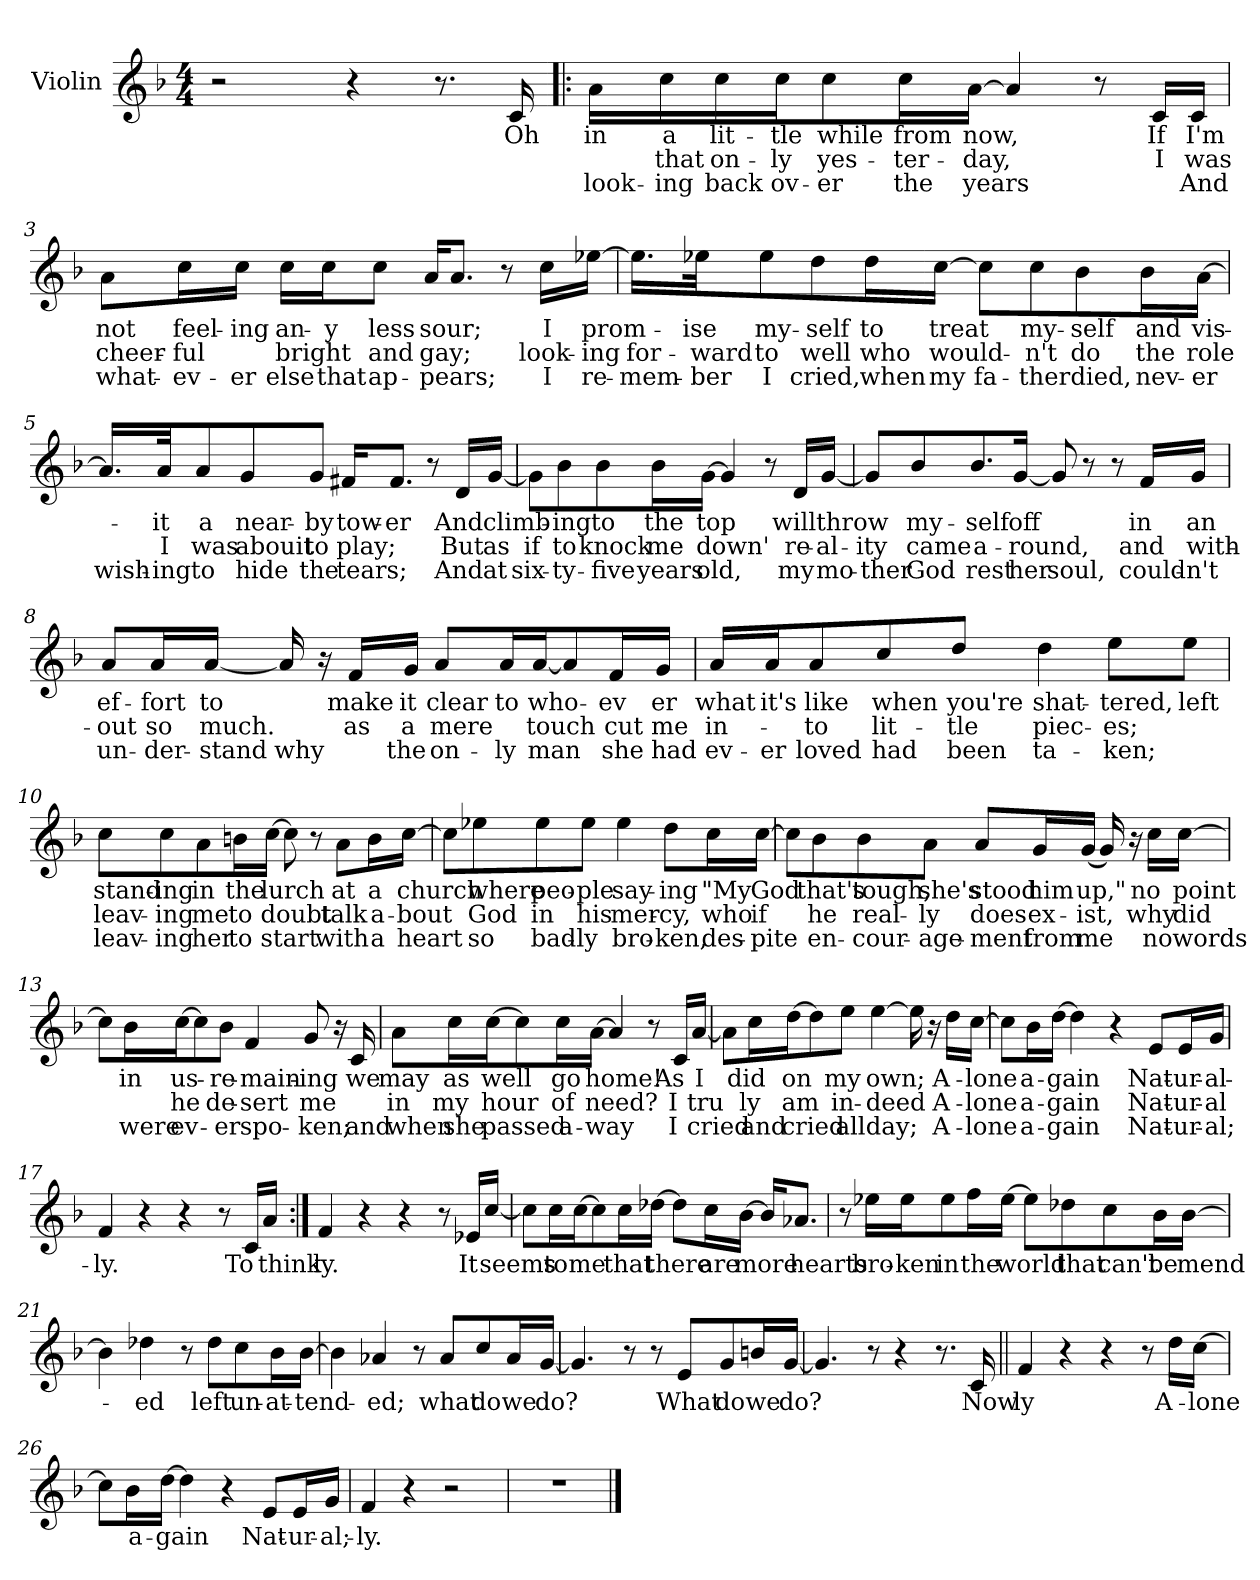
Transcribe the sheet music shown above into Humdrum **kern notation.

**kern	**text	**text	**text
*part1	*part1	*part1	*part1
*staff1	*staff1	*staff1	*staff1
*I"Violin	*	*	*
*I'Vln	*	*	*
*clefG2	*	*	*
*k[b-]	*	*	*
*F:	*	*	*
*M4/4	*	*	*
=1	=1	=1	=1
2r	.	.	.
4r	.	.	.
8.r	.	.	.
16c/	Oh	.	.
=2!|:	=2!|:	=2!|:	=2!|:
16a\LL	in	.	look-
16cc\	a	-that	-ing
16cc\	lit-	on-	back
16cc\J	-tle	-ly	ov-
8cc\	while	yes-	-er
16cc\L	from	-ter-	the
[16a\JJ	now,	-day,	years
4a/]	.	.	.
8r	.	.	.
16c/LL	If	I	.
16c/JJ	I'm	was	And
!!LO:LB:g=z
=3	=3	=3	=3
8a\L	not	cheer-	what-
16cc\L	feel-	-ful	-ev-
16cc\JJ	-ing	.	-er
16cc\LL	an-	bright	else
16cc\J	-y	.	that
8cc\J	less	and	ap-
16a/KL	sour;	gay;	-pears;
8.a/J	.	.	.
8r	.	.	.
16cc\LL	I	look-	I
[16ee-X\JJ	prom-	-ing	re-
=4	=4	=4	=4
16.ee-\LL]	.	for-	-mem-
32ee-X\JK	-ise	-ward	-ber
8ee-\	my-	to	I
8dd\	-self	well	cried,
16dd\L	to	who	when
[16cc\JJ	treat	would-	my
8cc\L]	.	.	fa-
8cc\	my-	-n't	-ther
8b-\	-self	do	died,
16b-\L	and	the	nev-
[16a\JJ	vis-	role	-er
!!LO:LB:g=z
=5	=5	=5	=5
16.a/LL]	.	.	wish-
32a/JK	-it	I	-ing
8a/	a	was	to
8g/	near-	abouit	hide
8g/J	-by	to	the
16f#X/KL	tow-	play;	tears;
8.f#/J	-er	.	.
8r	.	.	.
16d/LL	And	But	And
[16g/JJ	climb-	as	at
=6	=6	=6	=6
8g\L]	.	if	six-
8b-\	-ing	to	-ty-
8b-\	to	knock	-five
16b-\L	the	me	years
[16g\JJ	top	down'	old,
4g/]	.	.	.
8r	.	.	.
16d/LL	will	re-	my
[16g/JJ	throw	-al-	mo-
!!LO:LB:g=z
=7	=7	=7	=7
8g/L]	.	-ity	ther
8b-/	my-	came	God
8.b-/	-self	a-	rest
[16g/Jk	off	-round,	her
8g/]	.	.	soul,
8r	.	.	.
8r	.	.	.
16f/LL	in	and	could-
16g/JJ	an	with-	-n't
=8	=8	=8	=8
8a/L	ef-	-out	un-
16a/L	-fort	so	-der-
[16a/JJ	to	much.	-stand
16a/]	.	.	why
16r	.	.	.
16f/LL	make	as	.
16g/JJ	it	a	the
8a/L	clear	mere	on-
16a/L	to	.	-ly
[16a/J	who-	touch	man
8a/]	.	.	.
16f/L	-ev	cut	she
16g/JJ	er	me	had
!!LO:LB:g=z
=9	=9	=9	=9
16a/LL	what	in-	ev-
16a/J	it's	.	-er
8a/	like	-to	loved
8cc/	when	lit-	had
8dd/J	you're	-tle	been
4dd\	shat-	piec-	ta-
8ee\L	-tered,	-es;	-ken;
8ee\J	left	.	.
=10	=10	=10	=10
8cc\L	stand-	leav-	leav-
8cc\	-ing	-ing	-ing
8a\	in	me	her
16bn\L	the	to	to
[16cc\JJ	lurch	doubt	start
8cc\]	.	.	.
8r	.	.	.
8a\L	at	talk	with
16b\L	a	a-	a
[16cc\JJ	church	-bout	heart
!!LO:LB:g=z
=11	=11	=11	=11
8cc\L]	.	.	.
8ee-X\	where	God	so
8ee-\	peo-	in	bad-
8ee-\J	-ple	his	-ly
4ee-\	say-	mer-	bro-
8dd\L	-ing	-cy,	-ken,
16cc\L	"My	who	des-
[16cc\JJ	God	if	-pite
=12	=12	=12	=12
8cc\L]	.	.	.
8b-\	that's	he	en-
8b-\	tough,	real-	-cour-
8a\J	she's	-ly	-age-
8a/L	stood	does	-ment
16g/L	him	ex-	from
(16g/JJ	up,"	-ist,	me
16g/)	.	.	.
16r	.	.	.
16cc\LL	no	why	no
[16cc\JJ	point	did	words
!!LO:LB:g=z
=13	=13	=13	=13
8cc\L]	.	.	.
16b-\L	in	.	were
[16cc\J	us-	he	ev-
8cc\]	.	.	.
8b-\J	re-	de-	-er
4f/	-main-	-sert	spo-
8g/	-ing	me	-ken;
16r	.	.	.
16c/	we	.	and
=14	=14	=14	=14
8a\L	may	in	when
16cc\L	as	my	she
[16cc\J	well	hour	passed
8cc\]	.	.	.
16cc\L	go	of	a-
[16a\JJ	home!	need?	-way
4a/]	.	.	.
8r	.	.	.
16c/LL	As	I	I
[16a/JJ	I	tru	cried
!!LO:PB:g=z
=15	=15	=15	=15
8a\L]	.	.	.
16cc\L	did	ly	and
[16dd\J	on	am	cried
8dd\]	.	.	.
8ee\J	my	in-	all
[4ee\	own;	-deed	day;
16ee\]	.	.	.
16r	.	.	.
16dd\LL	A-	A-	A-
[16cc\JJ	-lone	-lone	-lone
=16	=16	=16	=16
8cc\L]	.	.	.
16b-\L	a-	a-	a-
[16dd\JJ	-gain	-gain	-gain
4dd\]	.	.	.
4r	.	.	.
8e/L	Nat-	Nat-	Nat-
16e/L	-ur-	-ur-	-ur-
16g/JJ	-al-	-al	-al;
!!LO:LB:g=z
=17	=17	=17	=17
4f/	-ly.	.	.
4r	.	.	.
4r	.	.	.
8r	.	.	.
16c/LL	To	.	.
16a/JJ	think	.	.
=18:|!	=18:|!	=18:|!	=18:|!
4f/	ly.	.	.
4r	.	.	.
4r	.	.	.
8r	.	.	.
16e-X/LL	It	.	.
[16cc/JJ	seems	.	.
!!LO:LB:g=z
=19	=19	=19	=19
8cc\L]	.	.	.
16cc\L	to	.	.
[16cc\J	me	.	.
8cc\]	.	.	.
16cc\L	that	.	.
[16dd-X\JJ	there	.	.
8dd-\L]	.	.	.
16cc\L	are	.	.
[16b-\JJ	more	.	.
16b-/KL]	.	.	.
8.a-X/J	hearts	.	.
=20	=20	=20	=20
8r	.	.	.
16ee-X\LL	bro-	.	.
16ee-\J	-ken	.	.
8ee-\	in	.	.
16ff\L	the	.	.
[16ee-\JJ	world	.	.
8ee-\L]	.	.	.
8dd-X\	that	.	.
8cc\	can't	.	.
16b-\L	be	.	.
[16b-\JJ	mend-	.	.
!!LO:LB:g=z
=21	=21	=21	=21
4b-\]	.	.	.
4dd-X\	-ed	.	.
8r	.	.	.
8dd-\L	left	.	.
8cc\	un-	.	.
16b-\L	-at-	.	.
[16b-\JJ	-tend-	.	.
=22	=22	=22	=22
4b-\]	.	.	.
4a-X/	-ed;	.	.
8r	.	.	.
8a-/L	what	.	.
8cc/	do	.	.
16a-/L	we	.	.
[16g/JJ	do?	.	.
=23	=23	=23	=23
4.g/]	.	.	.
8r	.	.	.
8r	.	.	.
8e/L	What	.	.
8g/	do	.	.
16bn/L	we	.	.
[16g/JJ	do?	.	.
=24	=24	=24	=24
4.g/]	.	.	.
8r	.	.	.
4r	.	.	.
8.r	.	.	.
16c/	Now	.	.
!!LO:LB:g=z
=25||	=25||	=25||	=25||
4f/	ly	.	.
4r	.	.	.
4r	.	.	.
8r	.	.	.
16dd\LL	A-	.	.
[16cc\JJ	-lone	.	.
=26	=26	=26	=26
8cc\L]	.	.	.
16b-\L	a-	.	.
[16dd\JJ	-gain	.	.
4dd\]	.	.	.
4r	.	.	.
8e/L	Nat-	.	.
16e/L	-ur-	.	.
16g/JJ	-al;-	.	.
=27	=27	=27	=27
4f/	-ly.	.	.
4r	.	.	.
2r	.	.	.
=28	=28	=28	=28
1r	.	.	.
==	==	==	==
*-	*-	*-	*-
